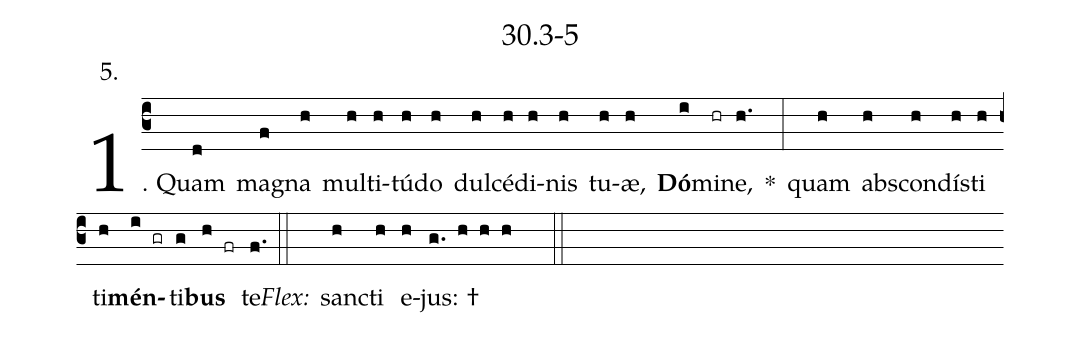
name: 30.3-5;
annotation: 5.;
%%
(c3)1. Quam(d) ma(f)gna(h) mul(h)ti(h)tú(h)do(h) dul(h)cé(h)di(h)nis(h) tu(h)æ,(h) <b>Dó</b>(i)mi(hr)ne,(h.) *(:) quam(h) abs(h)con(h)dís(h)ti(h) ti(h)<b>mén</b>(i gr)ti(g)<b>bus</b>(h fr) te.(f.) (::)
<i>Flex:</i>()  sanc(h)ti(h) e(h)jus: †(g. h h h  ::)
